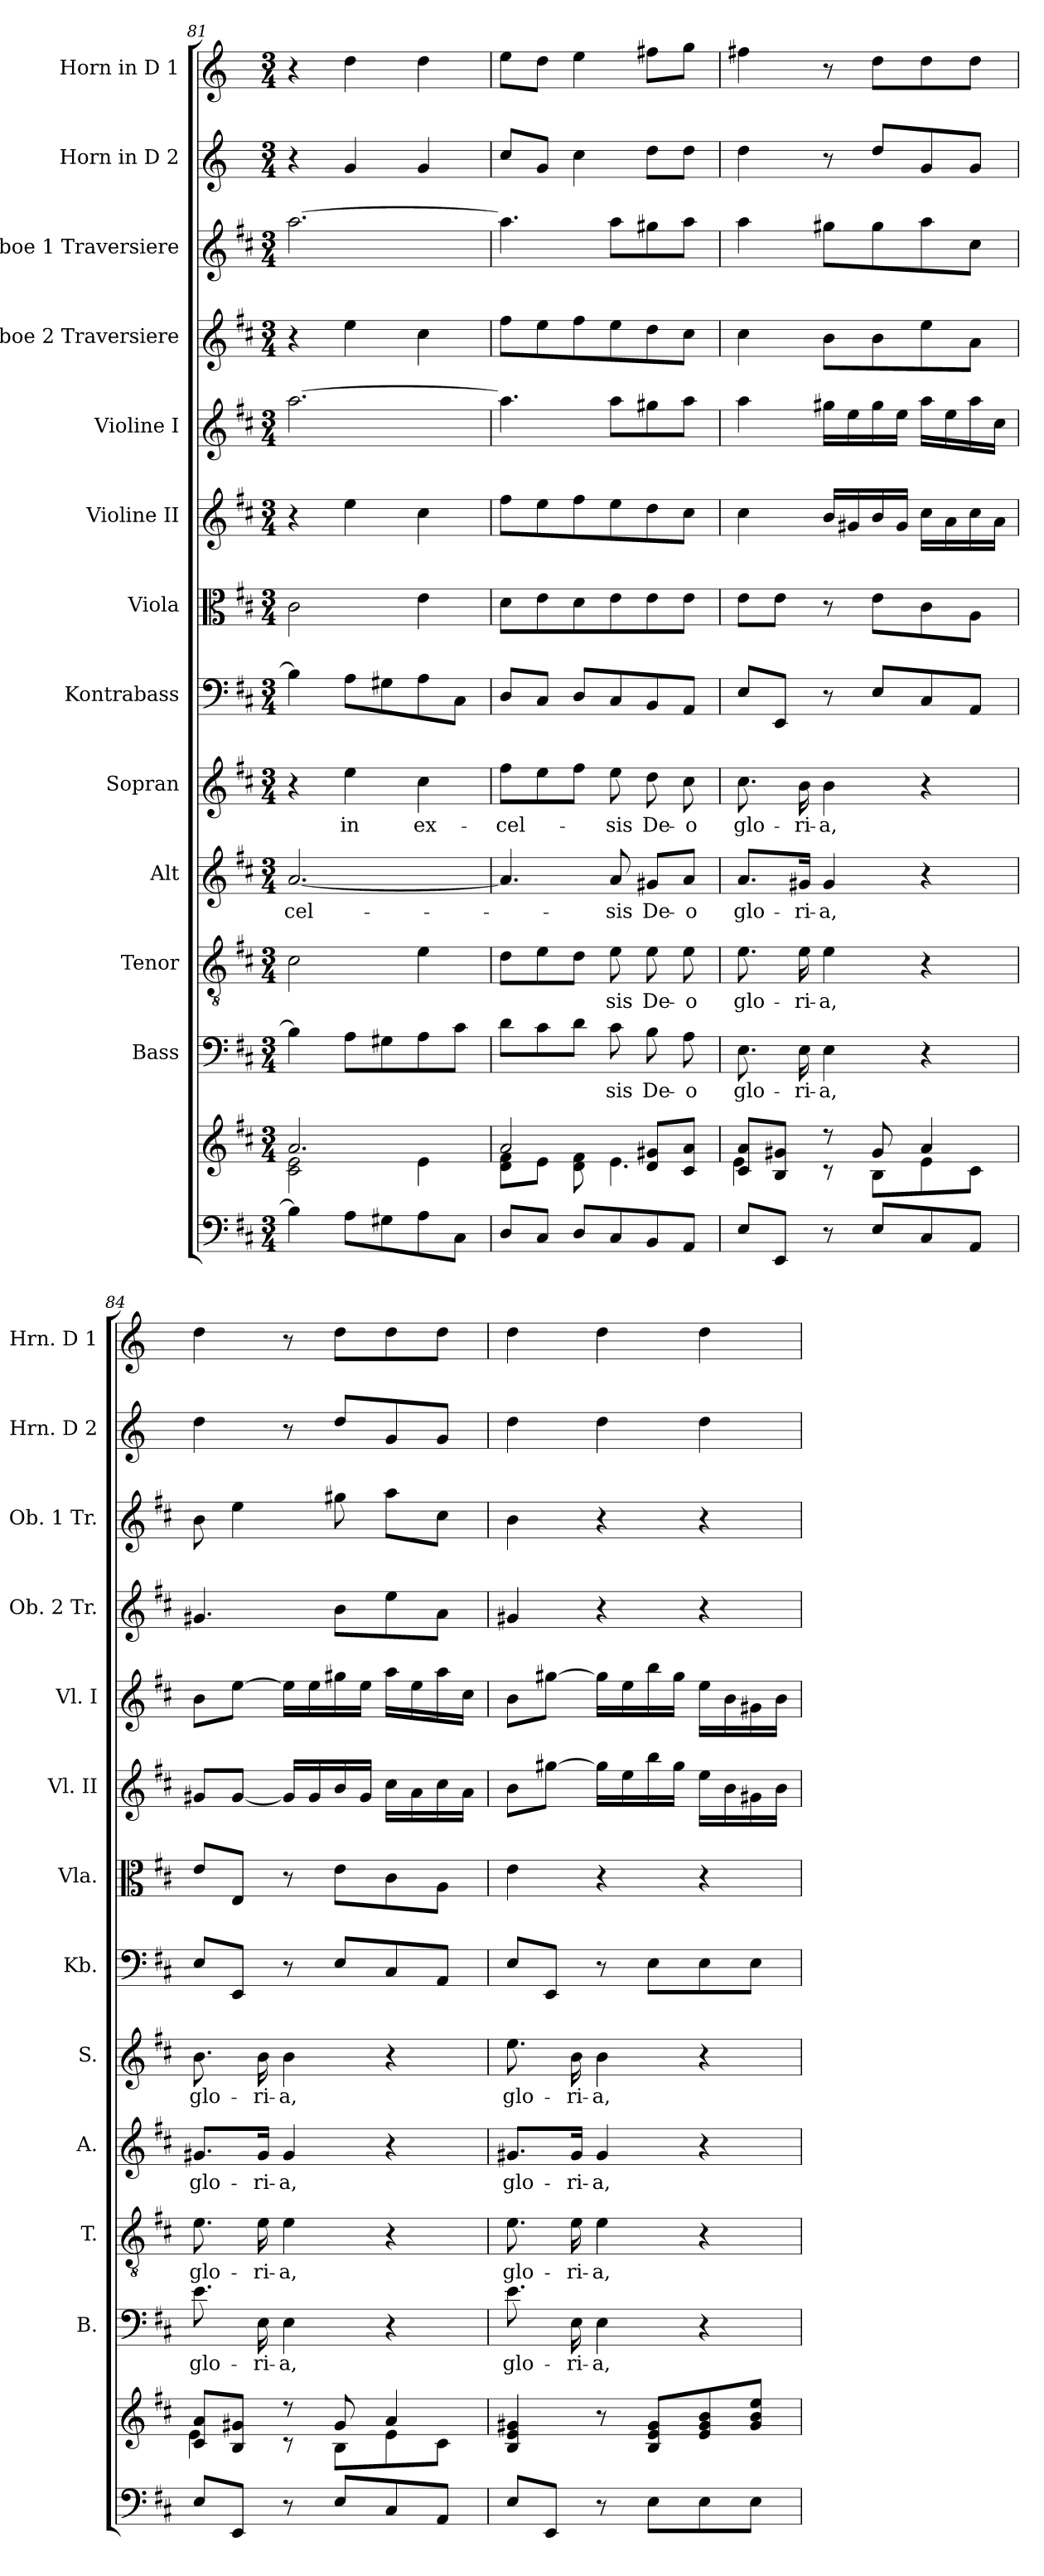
**kern	**kern	**kern	**text	**kern	**text	**kern	**text	**kern	**text	**kern	**kern	**kern	**kern	**kern	**kern	**kern	**kern
*part13	*part13	*part12	*part12	*part11	*part11	*part10	*part10	*part9	*part9	*part8	*part7	*part6	*part5	*part4	*part3	*part2	*part1
*staff14	*staff13	*staff12	*staff12	*staff11	*staff11	*staff10	*staff10	*staff9	*staff9	*staff8	*staff7	*staff6	*staff5	*staff4	*staff3	*staff2	*staff1
*	*	*I"Bass	*	*I"Tenor	*	*I"Alt	*	*I"Sopran	*	*I"Kontrabass	*I"Viola	*I"Violine II	*I"Violine I	*I"Oboe 2 Traversiere	*I"Oboe 1 Traversiere	*I"Horn in D 2	*I"Horn in D 1
*	*	*I'B.	*	*I'T.	*	*I'A.	*	*I'S.	*	*I'Kb.	*I'Vla.	*I'Vl. II	*I'Vl. I	*I'Ob. 2 Tr.	*I'Ob. 1 Tr.	*I'Hrn. D 2	*I'Hrn. D 1
*clefF4	*clefG2	*clefF4	*	*clefGv2	*	*clefG2	*	*clefG2	*	*clefF4	*clefC3	*clefG2	*clefG2	*clefG2	*clefG2	*clefG2	*clefG2
*	*	*	*	*	*	*	*	*	*	*ITrd7c12	*	*	*	*	*	*ITrd6c10	*ITrd6c10
*k[f#c#]	*k[f#c#]	*k[f#c#]	*	*k[f#c#]	*	*k[f#c#]	*	*k[f#c#]	*	*k[f#c#]	*k[f#c#]	*k[f#c#]	*k[f#c#]	*k[f#c#]	*k[f#c#]	*k[f#c#]	*k[f#c#]
*D:	*D:	*D:	*	*D:	*	*D:	*	*D:	*	*D:	*D:	*D:	*D:	*D:	*D:	*D:	*D:
*M3/4	*M3/4	*M3/4	*	*M3/4	*	*M3/4	*	*M3/4	*	*M3/4	*M3/4	*M3/4	*M3/4	*M3/4	*M3/4	*M3/4	*M3/4
=81	=81	=81	=81	=81	=81	=81	=81	=81	=81	=81	=81	=81	=81	=81	=81	=81	=81
*	*^	*	*	*	*	*	*	*	*	*	*	*	*	*	*	*	*
!	!	!	!	!	!	!	!	!LO:LY:b	!	!	!	!	!	!	!	!	!	!
4B\]	2.a/	2c#\ 2e\	4B\]	.	2c#\	.	[2.a/	-cel-	4r	.	4BB\]	2c#\	4r	[2.aa\	4r	[2.aa\	4r	4r
!	!	!	!	!	!	!	!	!	!	!LO:LY:b	!	!	!	!	!	!	!	!
8A\L	.	.	8A\L	.	.	.	.	.	4ee\	in	8AA\L	.	4ee\	.	4ee\	.	4A/	4e\
8G#X\	.	.	8G#X\	.	.	.	.	.	.	.	8GG#X\	.	.	.	.	.	.	.
!	!	!	!	!	!	!	!	!	!	!LO:LY:b	!	!	!	!	!	!	!	!
8A\	.	4e\	8A\	.	4e\	.	.	.	4cc#\	ex-	8AA\	4e\	4cc#\	.	4cc#\	.	4A/	4e\
8C#\J	.	.	8c#\J	.	.	.	.	.	.	.	8CC#\J	.	.	.	.	.	.	.
=82	=82	=82	=82	=82	=82	=82	=82	=82	=82	=82	=82	=82	=82	=82	=82	=82	=82	=82
!	!	!	!	!	!	!	!	!	!	!LO:LY:b	!	!	!	!	!	!	!	!
8D/L	2a/	8d\ 8f#\L	8d\L	.	8d\L	.	4.a/]	.	8ff#\L	-cel-	8DD/L	8d\L	8ff#\L	4.aa\]	8ff#\L	4.aa\]	8d/L	8f#\L
8C#/J	.	8e\J	8c#\	.	8e\	.	.	.	8ee\	.	8CC#/J	8e\	8ee\	.	8ee\	.	8A/J	8e\J
8D/L	.	8d\ 8f#\	8d\J	.	8d\J	.	.	.	8ff#\J	.	8DD/L	8d\	8ff#\	.	8ff#\	.	4d\	4f#\
!	!	!	!	!LO:LY:b	!	!LO:LY:b	!	!LO:LY:b	!	!LO:LY:b	!	!	!	!	!	!	!	!
8C#/	.	4.e\	8c#\	-sis	8e\	-sis	8a/	-sis	8ee\	-sis	8CC#/	8e\	8ee\	8aa\L	8ee\	8aa\L	.	.
!	!	!	!	!LO:LY:b	!	!LO:LY:b	!	!LO:LY:b	!	!LO:LY:b	!	!	!	!	!	!	!	!
8BB/	8d/ 8g#X/L	.	8B\	De-	8e\	De-	8g#X/L	De-	8dd\	De-	8BBB/	8e\	8dd\	8gg#X\	8dd\	8gg#X\	8e\L	8g#X\L
!	!	!	!	!LO:LY:b	!	!LO:LY:b	!	!LO:LY:b	!	!LO:LY:b	!	!	!	!	!	!	!	!
8AA/J	8c#/ 8a/J	.	8A\	-o	8e\	-o	8a/J	-o	8cc#\	-o	8AAA/J	8e\J	8cc#\J	8aa\J	8cc#\J	8aa\J	8e\J	8a\J
=83	=83	=83	=83	=83	=83	=83	=83	=83	=83	=83	=83	=83	=83	=83	=83	=83	=83	=83
!	!	!	!	!LO:LY:b	!	!LO:LY:b	!	!LO:LY:b	!	!LO:LY:b	!	!	!	!	!	!	!	!
8E/L	8c#/ 8a/L	4e\	8.E\	glo-	8.e\	glo-	8.a/L	glo-	8.cc#\	glo-	8EE/L	8e\L	4cc#\	4aa\	4cc#\	4aa\	4e\	4g#X\
8EE/J	8B/ 8g#X/J	.	.	.	.	.	.	.	.	.	8EEE/J	8e\J	.	.	.	.	.	.
!	!	!	!	!LO:LY:b	!	!LO:LY:b	!	!LO:LY:b	!	!LO:LY:b	!	!	!	!	!	!	!	!
.	.	.	16E\	-ri-	16e\	-ri-	16g#X/Jk	-ri-	16b\	-ri-	.	.	.	.	.	.	.	.
!	!	!	!	!LO:LY:b	!	!LO:LY:b	!	!LO:LY:b	!	!LO:LY:b	!	!	!	!	!	!	!	!
8r	8r	8r	4E\	-a,	4e\	-a,	4g#/	-a,	4b\	-a,	8r	8r	16b/LL	16gg#X\LL	8b\L	8gg#X\L	8r	8r
.	.	.	.	.	.	.	.	.	.	.	.	.	16g#X/	16ee\	.	.	.	.
8E/L	8g#/	8B\L	.	.	.	.	.	.	.	.	8EE/L	8e\L	16b/	16gg#\	8b\	8gg#\	8e/L	8e\L
.	.	.	.	.	.	.	.	.	.	.	.	.	16g#/JJ	16ee\JJ	.	.	.	.
8C#/	4a/	8e\	4r	.	4r	.	4r	.	4r	.	8CC#/	8c#\	16cc#\LL	16aa\LL	8ee\	8aa\	8A/	8e\
.	.	.	.	.	.	.	.	.	.	.	.	.	16a\	16ee\	.	.	.	.
8AA/J	.	8c#\J	.	.	.	.	.	.	.	.	8AAA/J	8A\J	16cc#\	16aa\	8a\J	8cc#\J	8A/J	8e\J
.	.	.	.	.	.	.	.	.	.	.	.	.	16a\JJ	16cc#\JJ	.	.	.	.
!!LO:PB:g=z
=84	=84	=84	=84	=84	=84	=84	=84	=84	=84	=84	=84	=84	=84	=84	=84	=84	=84	=84
!	!	!	!	!LO:LY:b	!	!LO:LY:b	!	!LO:LY:b	!	!LO:LY:b	!	!	!	!	!	!	!	!
8E/L	8c#/ 8a/L	4e\	8.e\	glo-	8.e\	glo-	8.g#X/L	glo-	8.b\	glo-	8EE/L	8e/L	8g#X/L	8b\L	4.g#X/	8b\	4e\	4e\
8EE/J	8B/ 8g#X/J	.	.	.	.	.	.	.	.	.	8EEE/J	8E/J	[8g#/J	[8ee\J	.	4ee\	.	.
!	!	!	!	!LO:LY:b	!	!LO:LY:b	!	!LO:LY:b	!	!LO:LY:b	!	!	!	!	!	!	!	!
.	.	.	16E\	-ri-	16e\	-ri-	16g#/Jk	-ri-	16b\	-ri-	.	.	.	.	.	.	.	.
!	!	!	!	!LO:LY:b	!	!LO:LY:b	!	!LO:LY:b	!	!LO:LY:b	!	!	!	!	!	!	!	!
8r	8r	8r	4E\	-a,	4e\	-a,	4g#/	-a,	4b\	-a,	8r	8r	16g#/LL]	16ee\LL]	.	.	8r	8r
.	.	.	.	.	.	.	.	.	.	.	.	.	16g#/	16ee\	.	.	.	.
8E/L	8g#/	8B\L	.	.	.	.	.	.	.	.	8EE/L	8e\L	16b/	16gg#X\	8b\L	8gg#X\	8e/L	8e\L
.	.	.	.	.	.	.	.	.	.	.	.	.	16g#/JJ	16ee\JJ	.	.	.	.
8C#/	4a/	8e\	4r	.	4r	.	4r	.	4r	.	8CC#/	8c#\	16cc#\LL	16aa\LL	8ee\	8aa\L	8A/	8e\
.	.	.	.	.	.	.	.	.	.	.	.	.	16a\	16ee\	.	.	.	.
8AA/J	.	8c#\J	.	.	.	.	.	.	.	.	8AAA/J	8A\J	16cc#\	16aa\	8a\J	8cc#\J	8A/J	8e\J
.	.	.	.	.	.	.	.	.	.	.	.	.	16a\JJ	16cc#\JJ	.	.	.	.
*	*v	*v	*	*	*	*	*	*	*	*	*	*	*	*	*	*	*	*
=85	=85	=85	=85	=85	=85	=85	=85	=85	=85	=85	=85	=85	=85	=85	=85	=85	=85
!	!	!	!LO:LY:b	!	!LO:LY:b	!	!LO:LY:b	!	!LO:LY:b	!	!	!	!	!	!	!	!
8E/L	4B/ 4e/ 4g#X/	8.e\	glo-	8.e\	glo-	8.g#X/L	glo-	8.ee\	glo-	8EE/L	4e\	8b\L	8b\L	4g#X/	4b\	4e\	4e\
8EE/J	.	.	.	.	.	.	.	.	.	8EEE/J	.	[8gg#X\J	[8gg#X\J	.	.	.	.
!	!	!	!LO:LY:b	!	!LO:LY:b	!	!LO:LY:b	!	!LO:LY:b	!	!	!	!	!	!	!	!
.	.	16E\	-ri-	16e\	-ri-	16g#/Jk	-ri-	16b\	-ri-	.	.	.	.	.	.	.	.
!	!	!	!LO:LY:b	!	!LO:LY:b	!	!LO:LY:b	!	!LO:LY:b	!	!	!	!	!	!	!	!
8r	8r	4E\	-a,	4e\	-a,	4g#/	-a,	4b\	-a,	8r	4r	16gg#\LL]	16gg#\LL]	4r	4r	4e\	4e\
.	.	.	.	.	.	.	.	.	.	.	.	16ee\	16ee\	.	.	.	.
8E\L	8B/ 8e/ 8g#/L	.	.	.	.	.	.	.	.	8EE\L	.	16bb\	16bb\	.	.	.	.
.	.	.	.	.	.	.	.	.	.	.	.	16gg#\JJ	16gg#\JJ	.	.	.	.
8E\	8e/ 8g#/ 8b/	4r	.	4r	.	4r	.	4r	.	8EE\	4r	16ee\LL	16ee\LL	4r	4r	4e\	4e\
.	.	.	.	.	.	.	.	.	.	.	.	16b\	16b\	.	.	.	.
8E\J	8g#/ 8b/ 8ee/J	.	.	.	.	.	.	.	.	8EE\J	.	16g#X\	16g#X\	.	.	.	.
.	.	.	.	.	.	.	.	.	.	.	.	16b\JJ	16b\JJ	.	.	.	.
=	=	=	=	=	=	=	=	=	=	=	=	=	=	=	=	=	=
*-	*-	*-	*-	*-	*-	*-	*-	*-	*-	*-	*-	*-	*-	*-	*-	*-	*-
